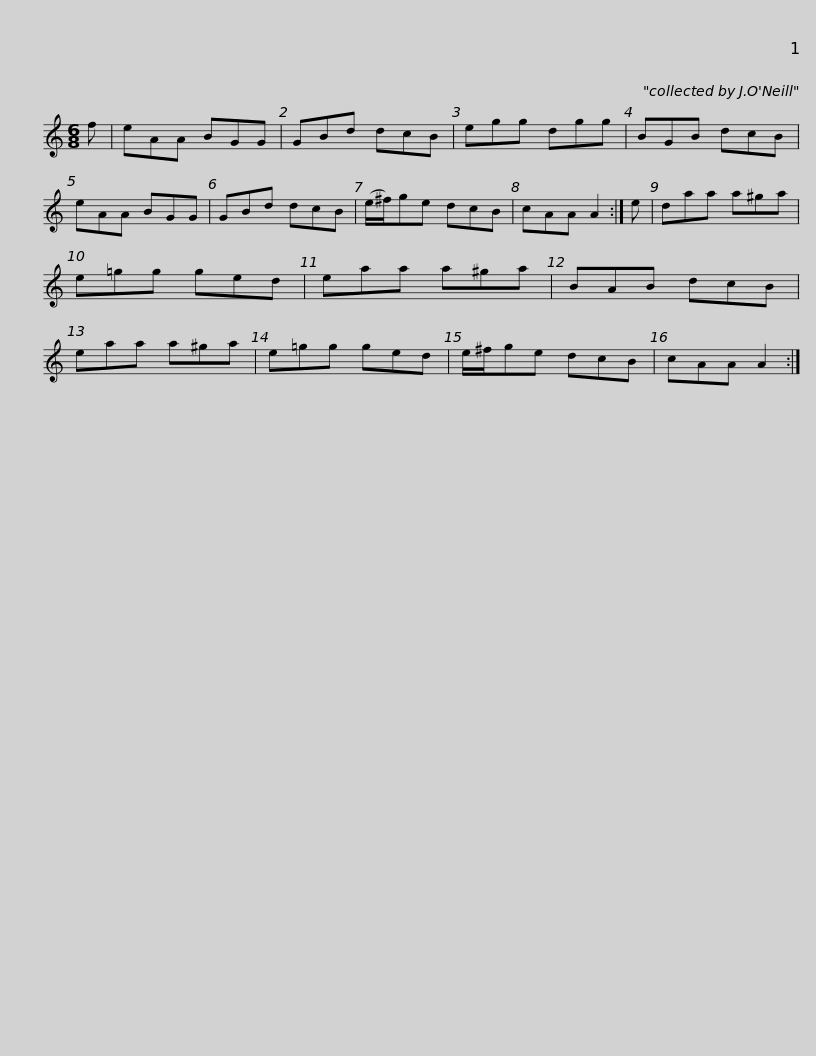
X:1
L:1/8
M:6/8
I:linebreak $
K:C
V:1 treble
V:1
 f | eAA BGG | GBd dcB | egg dgg | BGB dcB | %5
 eAA BGG | GBd dcB | (e/^f/)ge dcB |$ cAA A2 :| e | %10
 daa a^ga | e=gg ged | eaa a^ga | BAB dcB | eaa a^ga |$ %15
 e=gg ged | e/^f/ge dcB | cAA A2 :| %18
